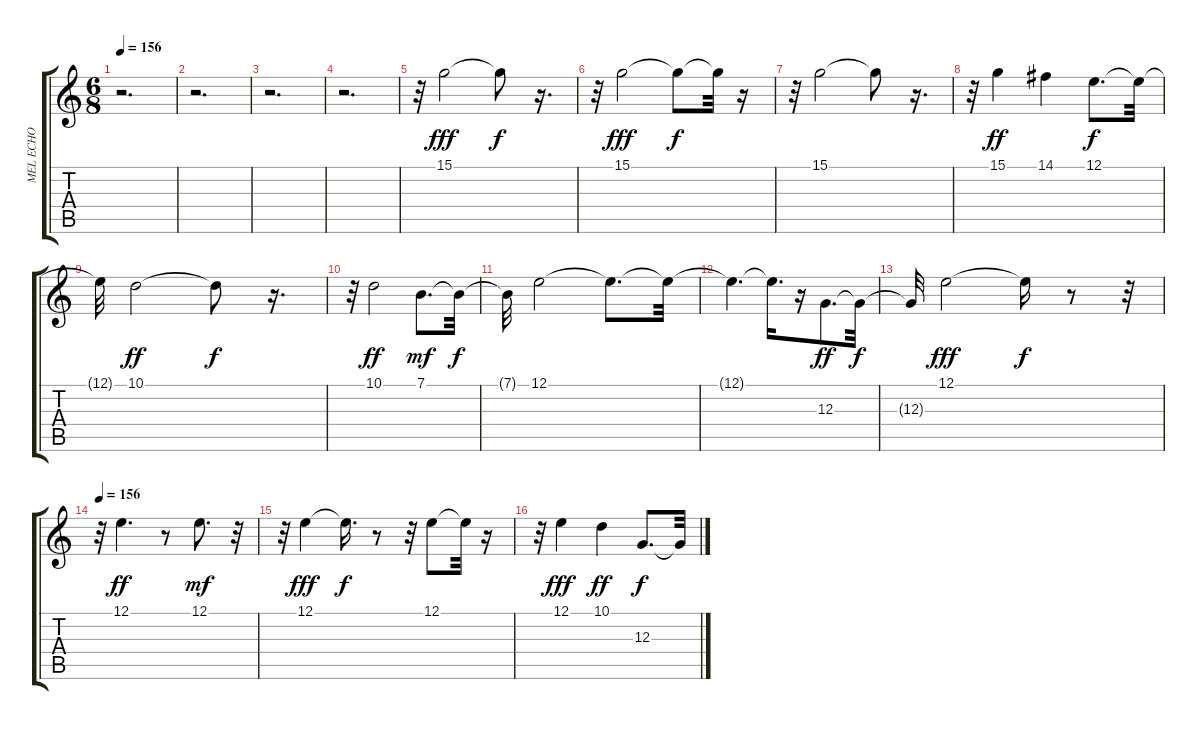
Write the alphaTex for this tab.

\track ("MEL ECHO" "MEL ECHO") {instrument vibraphone}
\staff {score tabs}
\tuning (E4 B3 G3 D3 A2 E2) {hide}
\ts (6 8)
\tempo 156
\clef g2
\ks c
r.2{d dy fff} |
r.2{d} |
r.2{d} |
r.2{d} |
r.32 15.1.2{balance 10} 15.1{t}.8{dy f} r.16{d} |
r.32 15.1.2{dy fff} 15.1{t}.8{dy f} 15.1{t}.32 r.16 |
r.32 15.1.2 15.1{t}.8 r.16{d} |
r.32 15.1.4{dy ff} 14.1.4 12.1.8{d dy f} 12.1{t}.32 |
12.1{t}.32 10.1.2{dy ff} 10.1{t}.8{dy f} r.16{d} |
r.32 10.1.2{dy ff} 7.1.8{d dy mf} 7.1{t}.32{dy f} |
7.1{t}.32 12.1.2 12.1{t}.8{d} 12.1{t}.32 |
12.1{t}.4{d} 12.1{t}.16{d} r.16 12.3.8{d dy ff} 12.3{t}.32{dy f} |
12.3{t}.32 12.1.2{dy fff} 12.1{t}.16{dy f} r.8 r.32 |
\tempo 156
r.32 12.1.4{d dy ff} r.8 12.1.8{d dy mf} r.32 |
r.32 12.1.4{dy fff} 12.1{t}.16{d dy f} r.8 r.32 12.1.8 12.1{t}.32 r.16 |
r.32 12.1.4{dy fff} 10.1.4{dy ff} 12.3.8{d dy f} 12.3{t}.32
